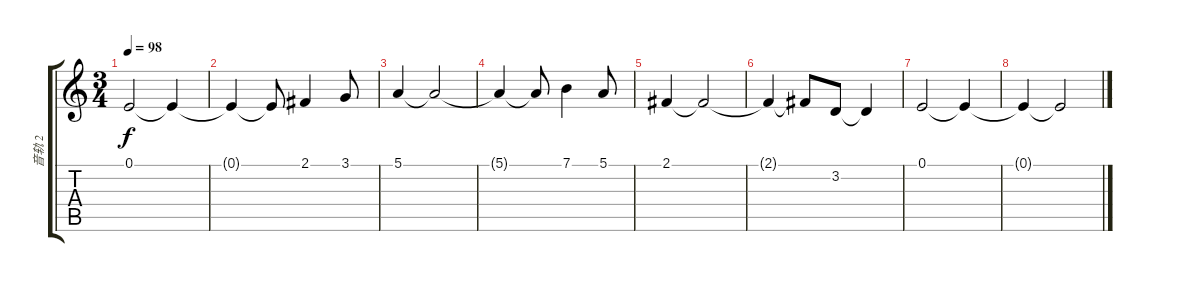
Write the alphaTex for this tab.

\track ("音轨 2" "音轨 2") {instrument choiraahs}
\staff {score tabs}
\tuning (E4 B3 G3 D3 A2 E2) {hide}
\ts (3 4)
\tempo 98
\clef g2
\ks c
0.1.2{dy f} 0.1{t}.4 |
0.1{t}.4 0.1{t}.8 2.1.4 3.1.8 |
5.1.4 5.1{t}.2 |
5.1{t}.4 5.1{t}.8 7.1.4 5.1.8 |
2.1.4 2.1{t}.2 |
2.1{t}.4 2.1{t}.8 3.2.8 3.2{t}.4 |
0.1.2 0.1{t}.4 |
0.1{t}.4 0.1{t}.2
